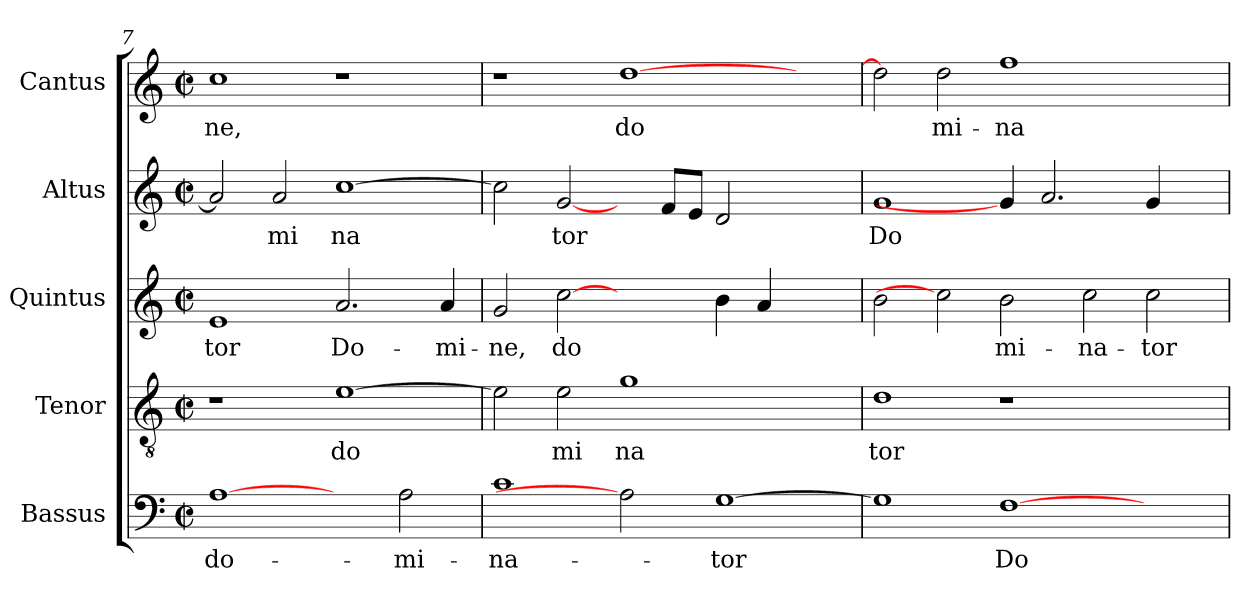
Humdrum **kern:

**kern	**text	**kern	**text	**kern	**text	**kern	**text	**kern	**text
*part5	*part5	*part4	*part4	*part3	*part3	*part2	*part2	*part1	*part1
*staff5	*staff5	*staff4	*staff4	*staff3	*staff3	*staff2	*staff2	*staff1	*staff1
*I"Bassus	*	*I"Tenor	*	*I"Quintus	*	*I"Altus	*	*I"Cantus	*
*clefF4	*	*clefGv2	*	*clefG2	*	*clefG2	*	*clefG2	*
*k[]	*	*k[]	*	*k[]	*	*k[]	*	*k[]	*
*C:	*	*C:	*	*C:	*	*C:	*	*C:	*
*M2/2	*	*M2/2	*	*M2/2	*	*M2/2	*	*M2/2	*
*met(c|)	*	*met(c|)	*	*met(c|)	*	*met(c|)	*	*met(c|)	*
=7	=7	=7	=7	=7	=7	=7	=7	=7	=7
!	!LO:LY:b:cj	!	!	!	!LO:LY:b:cj	!	!LO:LY:b:cj	!	!LO:LY:b:cj
[1A	do-	1r	.	1e	-tor	2a/]	.	1cc	-ne,
!	!	!	!	!	!	!	!LO:LY:b:cj	!	!
.	.	.	.	.	.	2a/	mi	.	.
!	!	!	!LO:LY:b:cj	!	!LO:LY:b:cj	!	!LO:LY:b:cj	!	!
2ryy	.	[>1e	do	2.a/	Do-	[>1cc	na	1r	.
!	!LO:LY:b:cj	!	!	!	!	!	!	!	!
2A\	-mi-	.	.	.	.	.	.	.	.
!	!	!	!	!	!LO:LY:b:cj	!	!	!	!
.	.	.	.	4a/	-mi-	.	.	.	.
=8	=8	=8	=8	=8	=8	=8	=8	=8	=8
!	!LO:LY:b:cj	!	!LO:LY:b:cj	!	!LO:LY:b:cj	!	!LO:LY:b:cj	!	!
1c	-na-	2e\]	.	2g/	-ne,	2cc\]	.	1r	.
!	!	!	!LO:LY:b:cj	!	!LO:LY:b:cj	!	!LO:LY:b:cj	!	!
.	.	2e\	mi	[2cc	do-	[2g/	tor	.	.
!	!	!	!LO:LY:b:cj	!	!	!	!	!	!LO:LY:b:cj
2A]	.	1g	na	2ryy	.	4ryy	.	[>1dd	do-
!	!	!	!	!	!	!	!LO:LY:b:cj	!	!
.	.	.	.	.	.	8f/L	.	.	.
!	!	!	!	!	!	!	!LO:LY:b:cj	!	!
.	.	.	.	.	.	8e/J	.	.	.
!	!LO:LY:b:cj	!	!	!	!LO:LY:b:cj	!	!LO:LY:b:cj	!	!
[>1G	-tor	.	.	4b\	--	2d/	.	.	.
!	!	!	!	!	!LO:LY:b:cj	!	!	!	!
.	.	.	.	4a/	--	.	.	.	.
.	.	2ryy	.	2ryy	.	2ryy	.	2ryy	.
=9	=9	=9	=9	=9	=9	=9	=9	=9	=9
!	!LO:LY:b:cj	!	!LO:LY:b:cj	!	!LO:LY:b:cj	!	!LO:LY:b:cj	!	!LO:LY:b:cj
1G]	.	1d	tor	2b\	--	1g	Do	2dd\]	--
!	!	!	!	!	!	!	!	!	!LO:LY:b:cj
.	.	.	.	2cc]	.	.	.	2dd\	-mi-
!	!LO:LY:b:cj	!	!	!	!LO:LY:b:cj	!	!	!	!LO:LY:b:cj
[>1F	Do-	1r	.	2b\	-mi-	4g/]	.	1ff	-na-
!	!	!	!	!	!	!	!LO:LY:b:cj	!	!
.	.	.	.	.	.	2.a/	.	.	.
!	!	!	!	!	!LO:LY:b:cj	!	!	!	!
.	.	.	.	2cc\	-na-	.	.	.	.
!	!	!	!	!	!LO:LY:b:cj	!	!LO:LY:b:cj	!	!
2ryy	.	2ryy	.	2cc\	-tor	4g/	.	2ryy	.
.	.	.	.	.	.	4ryy	.	.	.
=	=	=	=	=	=	=	=	=	=
*-	*-	*-	*-	*-	*-	*-	*-	*-	*-
